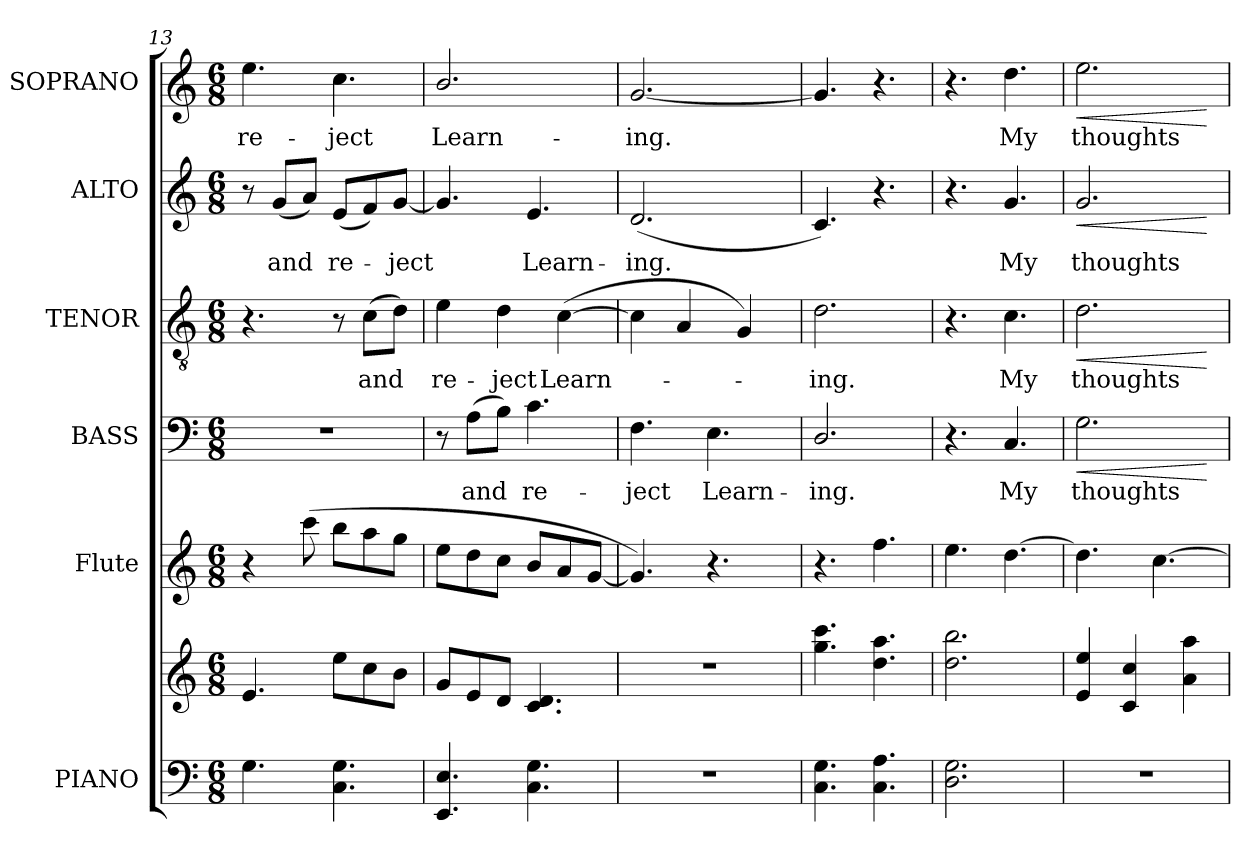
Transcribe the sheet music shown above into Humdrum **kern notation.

**kern	**kern	**kern	**kern	**text	**dynam	**kern	**text	**dynam	**kern	**text	**dynam	**kern	**text	**dynam
*part6	*part6	*part5	*part4	*part4	*part4	*part3	*part3	*part3	*part2	*part2	*part2	*part1	*part1	*part1
*staff7	*staff6	*staff5	*staff4	*staff4	*staff4	*staff3	*staff3	*staff3	*staff2	*staff2	*staff2	*staff1	*staff1	*staff1
*I"PIANO	*	*I"Flute	*I"BASS	*	*	*I"TENOR	*	*	*I"ALTO	*	*	*I"SOPRANO	*	*
*I'PNO.	*	*I'Fl.	*I'B.	*	*	*I'T.	*	*	*I'A.	*	*	*I'S.	*	*
*clefF4	*clefG2	*clefG2	*clefF4	*	*	*clefGv2	*	*	*clefG2	*	*	*clefG2	*	*
*	*	*	*	*	*	*ITrd7c12	*	*	*	*	*	*	*	*
*k[]	*k[]	*k[]	*k[]	*	*	*k[]	*	*	*k[]	*	*	*k[]	*	*
*C:	*C:	*C:	*C:	*	*	*C:	*	*	*C:	*	*	*C:	*	*
*M6/8	*M6/8	*M6/8	*M6/8	*	*	*M6/8	*	*	*M6/8	*	*	*M6/8	*	*
=13	=13	=13	=13	=13	=13	=13	=13	=13	=13	=13	=13	=13	=13	=13
!	!	!	!LO:N:vis=1	!	!	!	!	!	!	!	!	!	!	!
!	!	!	!	!	!	!	!	!	!	!	!	!	!LO:LY:b:color=#000000	!
4.Gi\	4.ei/	4r	2.r	.	.	4.r	.	.	8r	.	.	4.eei\	re-	.
!	!	!	!	!	!	!	!	!	!	!LO:LY:b:color=#000000	!	!	!	!
.	.	.	.	.	.	.	.	.	(8gi/L	and	.	.	.	.
.	.	(8ccci\	.	.	.	.	.	.	8ai/J)	.	.	.	.	.
!	!	!	!	!	!	!	!	!	!	!LO:LY:b:color=#000000	!	!	!	!
!	!	!	!	!	!	!	!	!	!	!	!	!	!LO:LY:b:color=#000000	!
4.Ci\ 4.Gi	8eei\L	8bbi\L	.	.	.	8r	.	.	(8ei/L	re-	.	4.cci\	-ject	.
!	!	!	!	!	!	!	!LO:LY:b:color=#000000	!	!	!	!	!	!	!
.	8cci\	8aai\	.	.	.	(8Ci\L	and	.	8fi/)	.	.	.	.	.
!	!	!	!	!	!	!	!	!	!	!LO:LY:b:color=#000000	!	!	!	!
.	8bi\J	8ggi\J	.	.	.	8Di\J)	.	.	[<8gi/J	-ject	.	.	.	.
!!LO:PB:g=z
=14	=14	=14	=14	=14	=14	=14	=14	=14	=14	=14	=14	=14	=14	=14
!	!	!	!	!	!	!	!LO:LY:b:color=#000000	!	!	!	!	!	!	!
!	!	!	!	!	!	!	!	!	!	!	!	!	!LO:LY:b:color=#000000	!
4.EEi/ 4.Ei	8gi/L	8eei\L	8r	.	.	4Ei\	re-	.	4.gi/]	.	.	2.bi/	Learn-	.
!	!	!	!	!LO:LY:b:color=#000000	!	!	!	!	!	!	!	!	!	!
.	8ei/	8ddi\	(8Ai\L	and	.	.	.	.	.	.	.	.	.	.
!	!	!	!	!	!	!	!LO:LY:b:color=#000000	!	!	!	!	!	!	!
.	8di/J	8cci\J	8Bi\J)	.	.	4Di\	-ject	.	.	.	.	.	.	.
!	!	!	!	!LO:LY:b:color=#000000	!	!	!	!	!	!	!	!	!	!
!	!	!	!	!	!	!	!	!	!	!LO:LY:b:color=#000000	!	!	!	!
4.Ci\ 4.Gi	4.ci/ 4.di	8bi/L	4.ci\	re-	.	.	.	.	4.ei/	Learn-	.	.	.	.
!	!	!	!	!	!	!	!LO:LY:b:color=#000000	!	!	!	!	!	!	!
.	.	8ai/	.	.	.	([>4Ci\	Learn-	.	.	.	.	.	.	.
.	.	[<8gi/J	.	.	.	.	.	.	.	.	.	.	.	.
=15	=15	=15	=15	=15	=15	=15	=15	=15	=15	=15	=15	=15	=15	=15
!LO:N:vis=1	!LO:N:vis=1	!	!	!	!	!	!	!	!	!	!	!	!	!
!	!	!	!	!LO:LY:b:color=#000000	!	!	!	!	!	!	!	!	!	!
!	!	!	!	!	!	!	!	!	!	!LO:LY:b:color=#000000	!	!	!	!
!	!	!	!	!	!	!	!	!	!	!	!	!	!LO:LY:b:color=#000000	!
2.r	2.r	4.gi/])	4.Fi\	-ject	.	4Ci\]	.	.	(2.di/	-ing.	.	[<2.gi/	-ing.	.
.	.	.	.	.	.	4AAi/	.	.	.	.	.	.	.	.
!	!	!	!	!LO:LY:b:color=#000000	!	!	!	!	!	!	!	!	!	!
.	.	4.r	4.Ei\	Learn-	.	.	.	.	.	.	.	.	.	.
.	.	.	.	.	.	4GGi/)	.	.	.	.	.	.	.	.
=16	=16	=16	=16	=16	=16	=16	=16	=16	=16	=16	=16	=16	=16	=16
!	!	!	!	!LO:LY:b:color=#000000	!	!	!	!	!	!	!	!	!	!
!	!	!	!	!	!	!	!LO:LY:b:color=#000000	!	!	!	!	!	!	!
4.Ci\ 4.Gi	4.ggi\ 4.ccci	4.r	2.Di/	-ing.	.	2.Di\	-ing.	.	4.ci/)	.	.	4.gi/]	.	.
4.Ci\ 4.Ai	4.ddi\ 4.aai	4.ffi\	.	.	.	.	.	.	4.r	.	.	4.r	.	.
=17	=17	=17	=17	=17	=17	=17	=17	=17	=17	=17	=17	=17	=17	=17
2.Di\ 2.Gi	2.ddi\ 2.bbi	4.eei\	4.r	.	.	4.r	.	.	4.r	.	.	4.r	.	.
!	!	!	!	!LO:LY:b:color=#000000	!	!	!	!	!	!	!	!	!	!
!	!	!	!	!	!	!	!LO:LY:b:color=#000000	!	!	!	!	!	!	!
!	!	!	!	!	!	!	!	!	!	!LO:LY:b:color=#000000	!	!	!	!
!	!	!	!	!	!	!	!	!	!	!	!	!	!LO:LY:b:color=#000000	!
.	.	[>4.ddi\	4.Ci/	My	.	4.Ci\	My	.	4.gi/	My	.	4.ddi\	My	.
=18	=18	=18	=18	=18	=18	=18	=18	=18	=18	=18	=18	=18	=18	=18
!LO:N:vis=1	!	!	!	!	!	!	!	!	!	!	!	!	!	!
!	!	!	!	!LO:LY:b:color=#000000	!LO:HP:b	!	!	!	!	!	!	!	!	!
!	!	!	!	!	!	!	!LO:LY:b:color=#000000	!LO:HP:b	!	!	!	!	!	!
!	!	!	!	!	!	!	!	!	!	!LO:LY:b:color=#000000	!LO:HP:b	!	!	!
!	!	!	!	!	!	!	!	!	!	!	!	!	!LO:LY:b:color=#000000	!LO:HP:b
2.r	4ei/ 4eei	4.ddi\]	2.Gi\	thoughts	<	2.Di\	thoughts	<	2.gi/	thoughts	<	2.eei\	thoughts	<
.	4ci/ 4cci	.	.	.	.	.	.	.	.	.	.	.	.	.
.	.	[>4.cci\	.	.	.	.	.	.	.	.	.	.	.	.
.	4ai\ 4aai	.	.	.	.	.	.	.	.	.	.	.	.	.
.	.	.	.	.	[	.	.	[	.	.	[	.	.	[
=	=	=	=	=	=	=	=	=	=	=	=	=	=	=
*-	*-	*-	*-	*-	*-	*-	*-	*-	*-	*-	*-	*-	*-	*-
